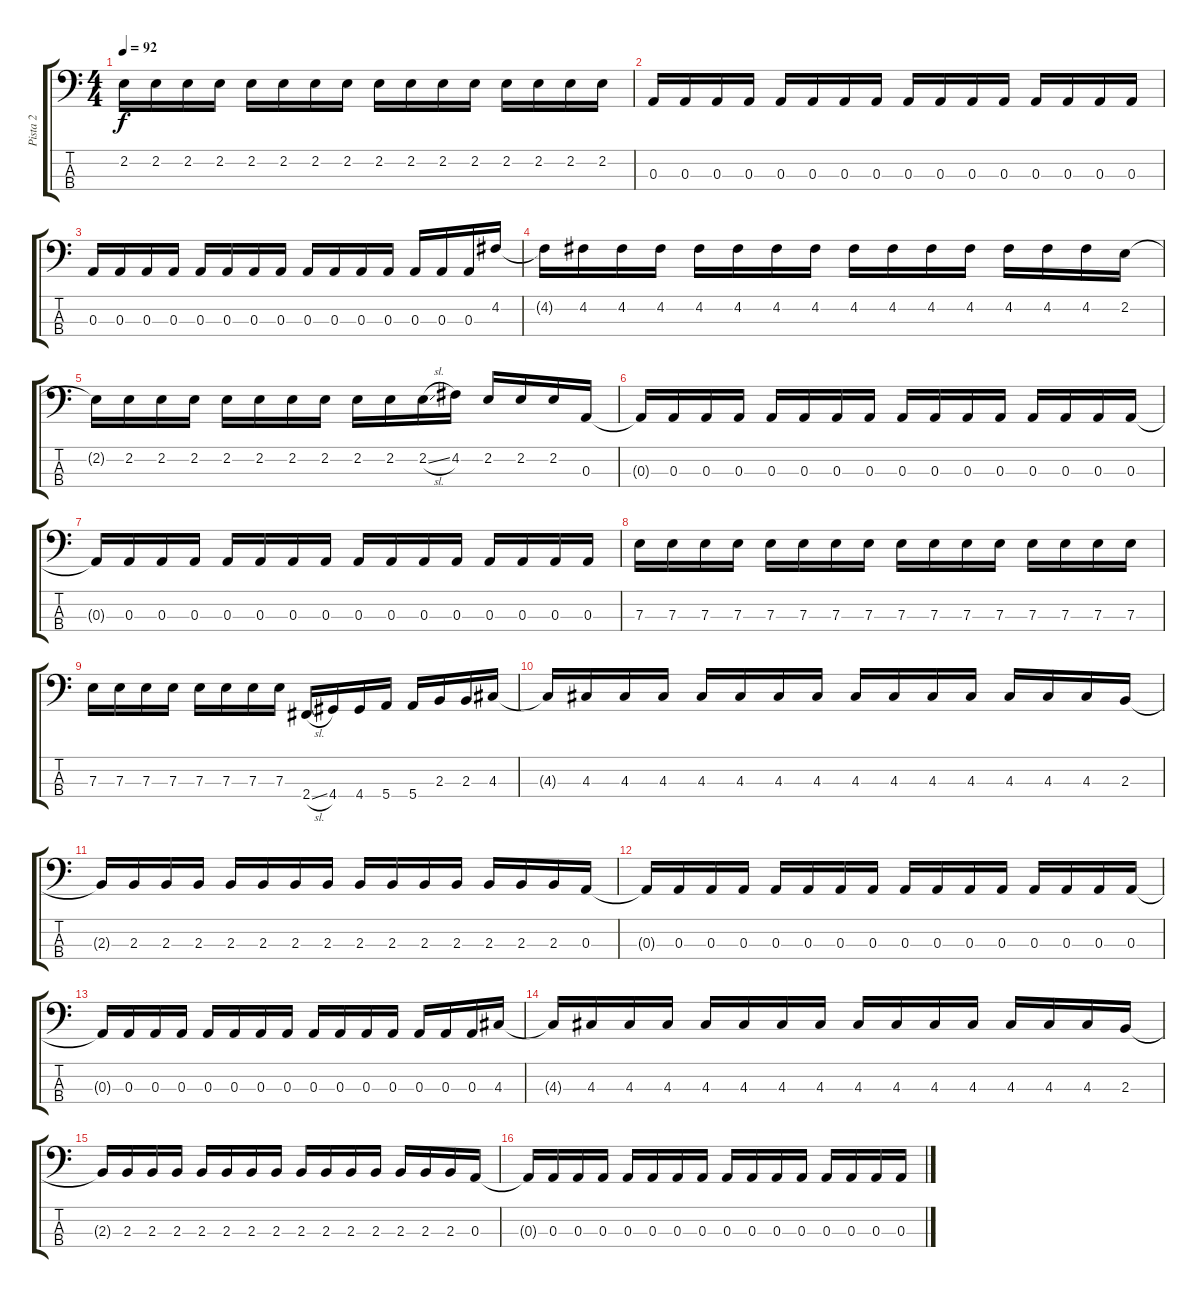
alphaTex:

\track ("Pista 2" "Pista 2") {instrument electricbassfinger}
\staff {score tabs}
\tuning (G2 D2 A1 E1) {hide}
\ts (4 4)
\tempo 92
\clef f4
\ks c
2.2.16{dy f} 2.2.16 2.2.16 2.2.16 2.2.16 2.2.16 2.2.16 2.2.16 2.2.16 2.2.16 2.2.16 2.2.16 2.2.16 2.2.16 2.2.16 2.2.16 |
0.3.16 0.3.16 0.3.16 0.3.16 0.3.16 0.3.16 0.3.16 0.3.16 0.3.16 0.3.16 0.3.16 0.3.16 0.3.16 0.3.16 0.3.16 0.3.16 |
0.3.16 0.3.16 0.3.16 0.3.16 0.3.16 0.3.16 0.3.16 0.3.16 0.3.16 0.3.16 0.3.16 0.3.16 0.3.16 0.3.16 0.3.16 4.2.16 |
4.2{t}.16 4.2.16 4.2.16 4.2.16 4.2.16 4.2.16 4.2.16 4.2.16 4.2.16 4.2.16 4.2.16 4.2.16 4.2.16 4.2.16 4.2.16 2.2.16 |
2.2{t}.16 2.2.16 2.2.16 2.2.16 2.2.16 2.2.16 2.2.16 2.2.16 2.2.16 2.2.16 2.2{sl}.16 4.2.16 2.2.16 2.2.16 2.2.16 0.3.16 |
0.3{t}.16 0.3.16 0.3.16 0.3.16 0.3.16 0.3.16 0.3.16 0.3.16 0.3.16 0.3.16 0.3.16 0.3.16 0.3.16 0.3.16 0.3.16 0.3.16 |
0.3{t}.16 0.3.16 0.3.16 0.3.16 0.3.16 0.3.16 0.3.16 0.3.16 0.3.16 0.3.16 0.3.16 0.3.16 0.3.16 0.3.16 0.3.16 0.3.16 |
7.3.16 7.3.16 7.3.16 7.3.16 7.3.16 7.3.16 7.3.16 7.3.16 7.3.16 7.3.16 7.3.16 7.3.16 7.3.16 7.3.16 7.3.16 7.3.16 |
7.3.16 7.3.16 7.3.16 7.3.16 7.3.16 7.3.16 7.3.16 7.3.16 2.4{sl}.16 4.4.16 4.4.16 5.4.16 5.4.16 2.3.16 2.3.16 4.3.16 |
4.3{t}.16 4.3.16 4.3.16 4.3.16 4.3.16 4.3.16 4.3.16 4.3.16 4.3.16 4.3.16 4.3.16 4.3.16 4.3.16 4.3.16 4.3.16 2.3.16 |
2.3{t}.16 2.3.16 2.3.16 2.3.16 2.3.16 2.3.16 2.3.16 2.3.16 2.3.16 2.3.16 2.3.16 2.3.16 2.3.16 2.3.16 2.3.16 0.3.16 |
0.3{t}.16 0.3.16 0.3.16 0.3.16 0.3.16 0.3.16 0.3.16 0.3.16 0.3.16 0.3.16 0.3.16 0.3.16 0.3.16 0.3.16 0.3.16 0.3.16 |
0.3{t}.16 0.3.16 0.3.16 0.3.16 0.3.16 0.3.16 0.3.16 0.3.16 0.3.16 0.3.16 0.3.16 0.3.16 0.3.16 0.3.16 0.3.16 4.3.16 |
4.3{t}.16 4.3.16 4.3.16 4.3.16 4.3.16 4.3.16 4.3.16 4.3.16 4.3.16 4.3.16 4.3.16 4.3.16 4.3.16 4.3.16 4.3.16 2.3.16 |
2.3{t}.16 2.3.16 2.3.16 2.3.16 2.3.16 2.3.16 2.3.16 2.3.16 2.3.16 2.3.16 2.3.16 2.3.16 2.3.16 2.3.16 2.3.16 0.3.16 |
0.3{t}.16 0.3.16 0.3.16 0.3.16 0.3.16 0.3.16 0.3.16 0.3.16 0.3.16 0.3.16 0.3.16 0.3.16 0.3.16 0.3.16 0.3.16 0.3.16
